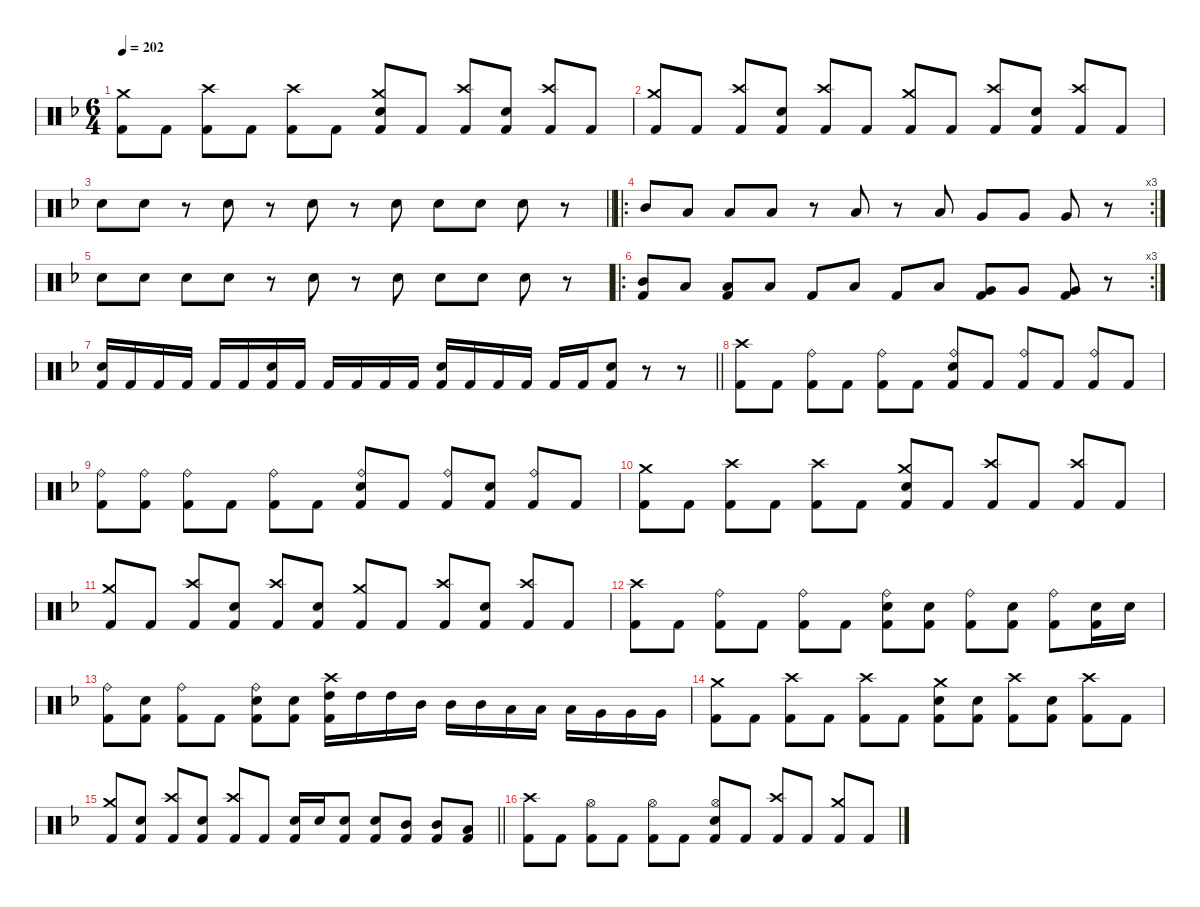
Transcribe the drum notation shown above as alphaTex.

\defaultSystemsLayout 4
\hideDynamics
\bracketExtendMode nobrackets
\singleTrackTrackNamePolicy hidden
\multiTrackTrackNamePolicy hidden
\firstSystemTrackNameMode fullname
\firstSystemTrackNameOrientation horizontal
\otherSystemsTrackNameOrientation horizontal
\track ("Martin Lopez" "drm.") {defaultSystemsLayout 4 instrument percussion}
\staff {score}
\articulation defaults
\ts (6 4)
\tempo 202
\clef neutral
\ks dminor
("Crash medium (hit)"{acc forcenatural} "Kick (hit) 2"{acc forcenatural}).8{dy f beam Down} "Kick (hit) 2"{acc forcenatural}.8{beam Down} ("Crash high (hit)"{acc forcenatural} "Kick (hit) 2"{acc forcenatural}).8{beam Down} "Kick (hit) 2"{acc forcenatural}.8{beam Down} ("Crash high (hit)"{acc forcenatural} "Kick (hit) 2"{acc forcenatural}).8{beam Down} "Kick (hit) 2"{acc forcenatural}.8{beam Down} ("Crash medium (hit)"{acc forcenatural} "Snare (hit) 2"{acc forcenatural} "Kick (hit) 2"{acc forcenatural}).8{beam Up} "Kick (hit) 2"{acc forcenatural}.8{beam Up} ("Crash high (hit)"{acc forcenatural} "Kick (hit) 2"{acc forcenatural}).8{beam Up} ("Snare (hit) 2"{acc forcenatural} "Kick (hit) 2"{acc forcenatural}).8{beam Up} ("Crash high (hit)"{acc forcenatural} "Kick (hit) 2"{acc forcenatural}).8{beam Up} "Kick (hit) 2"{acc forcenatural}.8{beam Up} |
("Crash medium (hit)"{acc forcenatural} "Kick (hit) 2"{acc forcenatural}).8{beam Up} "Kick (hit) 2"{acc forcenatural}.8{beam Up} ("Crash high (hit)"{acc forcenatural} "Kick (hit) 2"{acc forcenatural}).8{beam Up} ("Snare (hit) 2"{acc forcenatural} "Kick (hit) 2"{acc forcenatural}).8{beam Up} ("Crash high (hit)"{acc forcenatural} "Kick (hit) 2"{acc forcenatural}).8{beam Up} "Kick (hit) 2"{acc forcenatural}.8{beam Up} ("Crash medium (hit)"{acc forcenatural} "Kick (hit) 2"{acc forcenatural}).8{beam Up} "Kick (hit) 2"{acc forcenatural}.8{beam Up} ("Crash high (hit)"{acc forcenatural} "Kick (hit) 2"{acc forcenatural}).8{beam Up} ("Snare (hit) 2"{acc forcenatural} "Kick (hit) 2"{acc forcenatural}).8{beam Up} ("Crash high (hit)"{acc forcenatural} "Kick (hit) 2"{acc forcenatural}).8{beam Up} "Kick (hit) 2"{acc forcenatural}.8{beam Up} |
\barLineRight lightlight "Snare (hit) 2"{acc forcenatural}.8{beam Down} "Snare (hit) 2"{acc forcenatural}.8{beam Down}
r.8{beam Down} "Snare (hit) 2"{acc forcenatural}.8{beam Down} r.8{beam Down} "Snare (hit) 2"{acc forcenatural}.8{beam Down} r.8{beam Down} "Snare (hit) 2"{acc forcenatural}.8{beam Down} "Snare (hit) 2"{acc forcenatural}.8{beam Down} "Snare (hit) 2"{acc forcenatural}.8{beam Down} "Snare (hit) 2"{acc forcenatural}.8{beam Down} r.8{beam Down} |
\ro
\rc 3 "Mid Tom (hit)"{acc forcenatural}.8{beam Up} "Low Tom (hit)"{acc forcenatural}.8{beam Up} "Low Tom (hit)"{acc forcenatural}.8{beam Up} "Low Tom (hit)"{acc forcenatural}.8{beam Up}
r.8{beam Up} "Low Tom (hit)"{acc forcenatural}.8{beam Up} r.8{beam Up} "Low Tom (hit)"{acc forcenatural}.8{beam Up} "Very Low Tom (hit)"{acc forcenatural}.8{beam Up} "Very Low Tom (hit)"{acc forcenatural}.8{beam Up} "Very Low Tom (hit)"{acc forcenatural}.8{beam Up} r.8{beam Up} |
"Snare (hit) 2"{acc forcenatural}.8{beam Down} "Snare (hit) 2"{acc forcenatural}.8{beam Down} "Snare (hit) 2"{acc forcenatural}.8{beam Down} "Snare (hit) 2"{acc forcenatural}.8{beam Down} r.8{beam Down} "Snare (hit) 2"{acc forcenatural}.8{beam Down} r.8{beam Down} "Snare (hit) 2"{acc forcenatural}.8{beam Down} "Snare (hit) 2"{acc forcenatural}.8{beam Down} "Snare (hit) 2"{acc forcenatural}.8{beam Down} "Snare (hit) 2"{acc forcenatural}.8{beam Down} r.8{beam Down} |
\ro
\rc 3
("Mid Tom (hit)"{acc forcenatural} "Kick (hit) 2"{acc forcenatural}).8{beam Up} "Low Tom (hit)"{acc forcenatural}.8{beam Up} ("Low Tom (hit)"{acc forcenatural} "Kick (hit) 2"{acc forcenatural}).8{beam Up} "Low Tom (hit)"{acc forcenatural}.8{beam Up} "Kick (hit) 2"{acc forcenatural}.8{beam Up} "Low Tom (hit)"{acc forcenatural}.8{beam Up} "Kick (hit) 2"{acc forcenatural}.8{beam Up} "Low Tom (hit)"{acc forcenatural}.8{beam Up} ("Very Low Tom (hit)"{acc forcenatural} "Kick (hit) 2"{acc forcenatural}).8{beam Up} "Very Low Tom (hit)"{acc forcenatural}.8{beam Up} ("Very Low Tom (hit)"{acc forcenatural} "Kick (hit) 2"{acc forcenatural}).8{beam Up} r.8{beam Up} |
\barLineRight lightlight
("Snare (hit) 2"{acc forcenatural} "Kick (hit) 2"{acc forcenatural}).16{beam Up} "Kick (hit) 2"{acc forcenatural}.16{beam Up} "Kick (hit) 2"{acc forcenatural}.16{beam Up} "Kick (hit) 2"{acc forcenatural}.16{beam Up} "Kick (hit) 2"{acc forcenatural}.16{beam Up} "Kick (hit) 2"{acc forcenatural}.16{beam Up} ("Snare (hit) 2"{acc forcenatural} "Kick (hit) 2"{acc forcenatural}).16{beam Up} "Kick (hit) 2"{acc forcenatural}.16{beam Up} "Kick (hit) 2"{acc forcenatural}.16{beam Up} "Kick (hit) 2"{acc forcenatural}.16{beam Up} "Kick (hit) 2"{acc forcenatural}.16{beam Up} "Kick (hit) 2"{acc forcenatural}.16{beam Up} ("Snare (hit) 2"{acc forcenatural} "Kick (hit) 2"{acc forcenatural}).16{beam Up} "Kick (hit) 2"{acc forcenatural}.16{beam Up} "Kick (hit) 2"{acc forcenatural}.16{beam Up} "Kick (hit) 2"{acc forcenatural}.16{beam Up} "Kick (hit) 2"{acc forcenatural}.16{beam Up} "Kick (hit) 2"{acc forcenatural}.16{beam Up} ("Snare (hit) 2"{acc forcenatural} "Kick (hit) 2"{acc forcenatural}).8{beam Up} r.8{beam Up} r.8{beam Up} |
("Crash high (hit)"{acc forcenatural} "Kick (hit) 2"{acc forcenatural}).8{beam Down} "Kick (hit) 2"{acc forcenatural}.8{beam Down} ("Ride (bell)"{acc forcenatural} "Kick (hit) 2"{acc forcenatural}).8{beam Down} "Kick (hit) 2"{acc forcenatural}.8{beam Down} ("Ride (bell)"{acc forcenatural} "Kick (hit) 2"{acc forcenatural}).8{beam Down} "Kick (hit) 2"{acc forcenatural}.8{beam Down} ("Ride (bell)"{acc forcenatural} "Snare (hit) 2"{acc forcenatural} "Kick (hit) 2"{acc forcenatural}).8{beam Up} "Kick (hit) 2"{acc forcenatural}.8{beam Up} ("Ride (bell)"{acc forcenatural} "Kick (hit) 2"{acc forcenatural}).8{beam Up} "Kick (hit) 2"{acc forcenatural}.8{beam Up} ("Ride (bell)"{acc forcenatural} "Kick (hit) 2"{acc forcenatural}).8{beam Up} "Kick (hit) 2"{acc forcenatural}.8{beam Up} |
("Ride (bell)"{acc forcenatural} "Kick (hit) 2"{acc forcenatural}).8{beam Down} ("Ride (bell)"{acc forcenatural} "Kick (hit) 2"{acc forcenatural}).8{beam Down} ("Ride (bell)"{acc forcenatural} "Kick (hit) 2"{acc forcenatural}).8{beam Down} "Kick (hit) 2"{acc forcenatural}.8{beam Down} ("Ride (bell)"{acc forcenatural} "Kick (hit) 2"{acc forcenatural}).8{beam Down} "Kick (hit) 2"{acc forcenatural}.8{beam Down} ("Ride (bell)"{acc forcenatural} "Snare (hit) 2"{acc forcenatural} "Kick (hit) 2"{acc forcenatural}).8{beam Up} "Kick (hit) 2"{acc forcenatural}.8{beam Up} ("Ride (bell)"{acc forcenatural} "Kick (hit) 2"{acc forcenatural}).8{beam Up} ("Snare (hit) 2"{acc forcenatural} "Kick (hit) 2"{acc forcenatural}).8{beam Up} ("Ride (bell)"{acc forcenatural} "Kick (hit) 2"{acc forcenatural}).8{beam Up} "Kick (hit) 2"{acc forcenatural}.8{beam Up} |
("Crash medium (hit)"{acc forcenatural} "Kick (hit) 2"{acc forcenatural}).8{beam Down} "Kick (hit) 2"{acc forcenatural}.8{beam Down} ("Crash high (hit)"{acc forcenatural} "Kick (hit) 2"{acc forcenatural}).8{beam Down} "Kick (hit) 2"{acc forcenatural}.8{beam Down} ("Crash high (hit)"{acc forcenatural} "Kick (hit) 2"{acc forcenatural}).8{beam Down} "Kick (hit) 2"{acc forcenatural}.8{beam Down} ("Crash medium (hit)"{acc forcenatural} "Snare (hit) 2"{acc forcenatural} "Kick (hit) 2"{acc forcenatural}).8{beam Up} "Kick (hit) 2"{acc forcenatural}.8{beam Up} ("Crash high (hit)"{acc forcenatural} "Kick (hit) 2"{acc forcenatural}).8{beam Up} "Kick (hit) 2"{acc forcenatural}.8{beam Up} ("Crash high (hit)"{acc forcenatural} "Kick (hit) 2"{acc forcenatural}).8{beam Up} "Kick (hit) 2"{acc forcenatural}.8{beam Up} |
("Crash medium (hit)"{acc forcenatural} "Kick (hit) 2"{acc forcenatural}).8{beam Up} "Kick (hit) 2"{acc forcenatural}.8{beam Up} ("Crash high (hit)"{acc forcenatural} "Kick (hit) 2"{acc forcenatural}).8{beam Up} ("Snare (hit) 2"{acc forcenatural} "Kick (hit) 2"{acc forcenatural}).8{beam Up} ("Crash high (hit)"{acc forcenatural} "Kick (hit) 2"{acc forcenatural}).8{beam Up} ("Snare (hit) 2"{acc forcenatural} "Kick (hit) 2"{acc forcenatural}).8{beam Up} ("Crash medium (hit)"{acc forcenatural} "Kick (hit) 2"{acc forcenatural}).8{beam Up} "Kick (hit) 2"{acc forcenatural}.8{beam Up} ("Crash high (hit)"{acc forcenatural} "Kick (hit) 2"{acc forcenatural}).8{beam Up} ("Snare (hit) 2"{acc forcenatural} "Kick (hit) 2"{acc forcenatural}).8{beam Up} ("Crash high (hit)"{acc forcenatural} "Kick (hit) 2"{acc forcenatural}).8{beam Up} "Kick (hit) 2"{acc forcenatural}.8{beam Up} |
("Crash high (hit)"{acc forcenatural} "Kick (hit) 2"{acc forcenatural}).8{beam Down} "Kick (hit) 2"{acc forcenatural}.8{beam Down} ("Ride (bell)"{acc forcenatural} "Kick (hit) 2"{acc forcenatural}).8{beam Down} "Kick (hit) 2"{acc forcenatural}.8{beam Down} ("Ride (bell)"{acc forcenatural} "Kick (hit) 2"{acc forcenatural}).8{beam Down} "Kick (hit) 2"{acc forcenatural}.8{beam Down} ("Ride (bell)"{acc forcenatural} "Snare (hit) 2"{acc forcenatural} "Kick (hit) 2"{acc forcenatural}).8{beam Down} ("Snare (hit) 2"{acc forcenatural} "Kick (hit) 2"{acc forcenatural}).8{beam Down} ("Ride (bell)"{acc forcenatural} "Kick (hit) 2"{acc forcenatural}).8{beam Down} ("Snare (hit) 2"{acc forcenatural} "Kick (hit) 2"{acc forcenatural}).8{beam Down} ("Ride (bell)"{acc forcenatural} "Kick (hit) 2"{acc forcenatural}).8{beam Down} ("Snare (hit) 2"{acc forcenatural} "Kick (hit) 2"{acc forcenatural}).16{beam Down} "Snare (hit) 2"{acc forcenatural}.16{beam Down} |
("Ride (bell)"{acc forcenatural} "Kick (hit) 2"{acc forcenatural}).8{beam Down} ("Snare (hit) 2"{acc forcenatural} "Kick (hit) 2"{acc forcenatural}).8{beam Down} ("Ride (bell)"{acc forcenatural} "Kick (hit) 2"{acc forcenatural}).8{beam Down} "Kick (hit) 2"{acc forcenatural}.8{beam Down} ("Ride (bell)"{acc forcenatural} "Snare (hit) 2"{acc forcenatural} "Kick (hit) 2"{acc forcenatural}).8{beam Down} ("Snare (hit) 2"{acc forcenatural} "Kick (hit) 2"{acc forcenatural}).8{beam Down} ("Crash high (hit)"{acc forcenatural} "High Tom (hit)"{acc forcenatural} "Kick (hit) 2"{acc forcenatural}).16{beam Down} "High Tom (hit)"{acc forcenatural}.16{beam Down} "High Tom (hit)"{acc forcenatural}.16{beam Down} "Mid Tom (hit)"{acc forcenatural}.16{beam Down} "Mid Tom (hit)"{acc forcenatural}.16{beam Down} "Mid Tom (hit)"{acc forcenatural}.16{beam Down} "Low Tom (hit)"{acc forcenatural}.16{beam Down} "Low Tom (hit)"{acc forcenatural}.16{beam Down} "Low Tom (hit)"{acc forcenatural}.16{beam Down} "Very Low Tom (hit)"{acc forcenatural}.16{beam Down} "Very Low Tom (hit)"{acc forcenatural}.16{beam Down} "Very Low Tom (hit)"{acc forcenatural}.16{beam Down} |
("Crash medium (hit)"{acc forcenatural} "Kick (hit) 2"{acc forcenatural}).8{beam Down} "Kick (hit) 2"{acc forcenatural}.8{beam Down} ("Crash high (hit)"{acc forcenatural} "Kick (hit) 2"{acc forcenatural}).8{beam Down} "Kick (hit) 2"{acc forcenatural}.8{beam Down} ("Crash high (hit)"{acc forcenatural} "Kick (hit) 2"{acc forcenatural}).8{beam Down} "Kick (hit) 2"{acc forcenatural}.8{beam Down} ("Crash medium (hit)"{acc forcenatural} "Snare (hit) 2"{acc forcenatural} "Kick (hit) 2"{acc forcenatural}).8{beam Down} ("Snare (hit) 2"{acc forcenatural} "Kick (hit) 2"{acc forcenatural}).8{beam Down} ("Crash high (hit)"{acc forcenatural} "Kick (hit) 2"{acc forcenatural}).8{beam Down} ("Snare (hit) 2"{acc forcenatural} "Kick (hit) 2"{acc forcenatural}).8{beam Down} ("Crash high (hit)"{acc forcenatural} "Kick (hit) 2"{acc forcenatural}).8{beam Down} "Kick (hit) 2"{acc forcenatural}.8{beam Down} |
\barLineRight lightlight
("Crash medium (hit)"{acc forcenatural} "Kick (hit) 2"{acc forcenatural}).8{beam Up} ("Snare (hit) 2"{acc forcenatural} "Kick (hit) 2"{acc forcenatural}).8{beam Up} ("Crash high (hit)"{acc forcenatural} "Kick (hit) 2"{acc forcenatural}).8{beam Up} ("Snare (hit) 2"{acc forcenatural} "Kick (hit) 2"{acc forcenatural}).8{beam Up} ("Crash high (hit)"{acc forcenatural} "Kick (hit) 2"{acc forcenatural}).8{beam Up} "Kick (hit) 2"{acc forcenatural}.8{beam Up} ("Snare (hit) 2"{acc forcenatural} "Kick (hit) 2"{acc forcenatural}).16{beam Up} "Snare (hit) 2"{acc forcenatural}.16{beam Up} ("Snare (hit) 2"{acc forcenatural} "Kick (hit) 2"{acc forcenatural}).8{beam Up} ("Snare (hit) 2"{acc forcenatural} "Kick (hit) 2"{acc forcenatural}).8{beam Up} ("Mid Tom (hit)"{acc forcenatural} "Kick (hit) 2"{acc forcenatural}).8{beam Up} ("Mid Tom (hit)"{acc forcenatural} "Kick (hit) 2"{acc forcenatural}).8{beam Up} ("Low Tom (hit)"{acc forcenatural} "Kick (hit) 2"{acc forcenatural}).8{beam Up} |
("Crash high (hit)"{acc forcenatural} "Kick (hit) 2"{acc forcenatural}).8{beam Down} "Kick (hit) 2"{acc forcenatural}.8{beam Down} ("Hi-Hat (open)"{acc forcenatural} "Kick (hit) 2"{acc forcenatural}).8{beam Down} "Kick (hit) 2"{acc forcenatural}.8{beam Down} ("Hi-Hat (open)"{acc forcenatural} "Kick (hit) 2"{acc forcenatural}).8{beam Down} "Kick (hit) 2"{acc forcenatural}.8{beam Down} ("Hi-Hat (open)"{acc forcenatural} "Snare (hit) 2"{acc forcenatural} "Kick (hit) 2"{acc forcenatural}).8{beam Up} "Kick (hit) 2"{acc forcenatural}.8{beam Up} ("Crash high (hit)"{acc forcenatural} "Kick (hit) 2"{acc forcenatural}).8{beam Up} "Kick (hit) 2"{acc forcenatural}.8{beam Up} ("Crash medium (hit)"{acc forcenatural} "Kick (hit) 2"{acc forcenatural}).8{beam Up} "Kick (hit) 2"{acc forcenatural}.8{beam Up}
